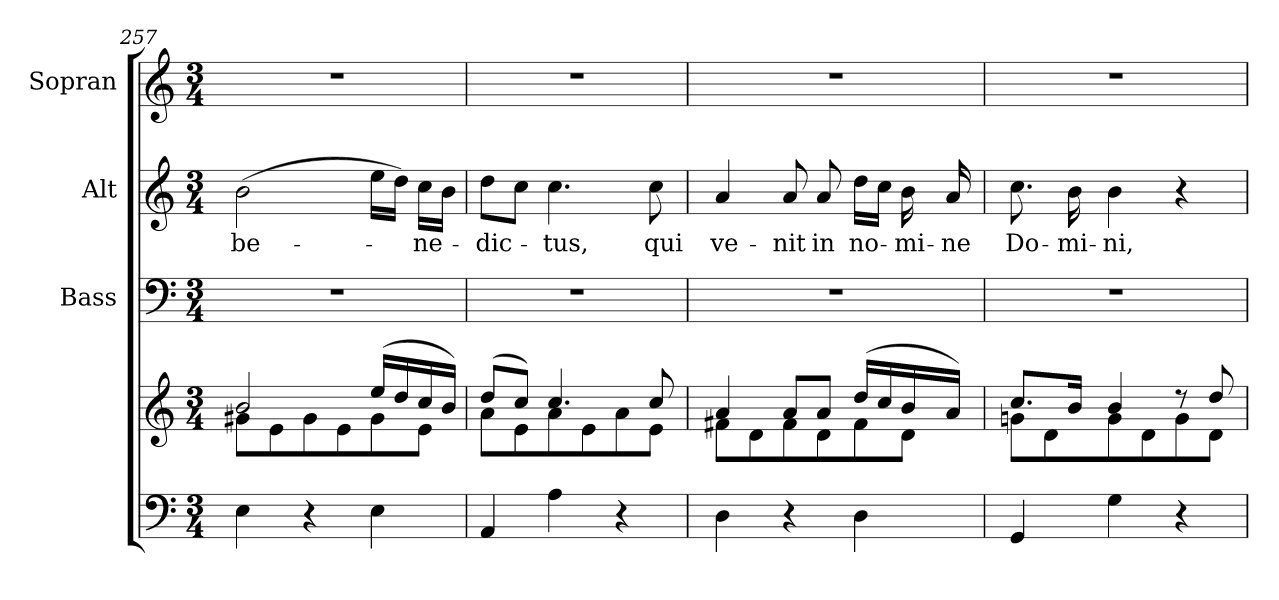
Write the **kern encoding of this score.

**kern	**kern	**kern	**kern	**text	**kern
*part4	*part4	*part3	*part2	*part2	*part1
*staff5	*staff4	*staff3	*staff2	*staff2	*staff1
*	*	*I"Bass	*I"Alt	*	*I"Sopran
*	*	*I'B.	*I'A.	*	*I'S.
*clefF4	*clefG2	*clefF4	*clefG2	*	*clefG2
*k[]	*k[]	*k[]	*k[]	*	*k[]
*C:	*C:	*C:	*C:	*	*C:
*M3/4	*M3/4	*M3/4	*M3/4	*	*M3/4
=257	=257	=257	=257	=257	=257
*	*^	*	*	*	*
!	!	!	!	!	!LO:LY:b	!
4E\	2b/	8g#X\L	2.r	(>2b\	be-	2.r
.	.	8e\	.	.	.	.
4r	.	8g#\	.	.	.	.
.	.	8e\	.	.	.	.
4E\	(>16ee/LL	8g#\	.	16ee\LL	.	.
.	16dd/	.	.	16dd\JJ)	.	.
!	!	!	!	!	!LO:LY:b	!
.	16cc/	8e\J	.	16cc\LL	-ne-	.
.	16b/JJ)	.	.	16b\JJ	.	.
!!LO:LB:g=z
=258	=258	=258	=258	=258	=258	=258
!	!	!	!	!	!LO:LY:b	!
4AA/	(>8dd/L	8a\L	2.r	8dd\L	-dic-	2.r
.	8cc/J)	8e\	.	8cc\J	.	.
!	!	!	!	!	!LO:LY:b	!
4A\	4.cc/	8a\	.	4.cc\	-tus,	.
.	.	8e\	.	.	.	.
4r	.	8a\	.	.	.	.
!	!	!	!	!	!LO:LY:b	!
.	8cc/	8e\J	.	8cc\	qui	.
=259	=259	=259	=259	=259	=259	=259
!	!	!	!	!	!LO:LY:b	!
4D\	4a/	8f#X\L	2.r	4a/	ve-	2.r
.	.	8d\	.	.	.	.
!	!	!	!	!	!LO:LY:b	!
4r	8a/L	8f#\	.	8a/	-nit	.
!	!	!	!	!	!LO:LY:b	!
.	8a/J	8d\	.	8a/	in	.
!	!	!	!	!	!LO:LY:b	!
4D\	(>16dd/LL	8f#\	.	16dd\LL	no-	.
.	16cc/	.	.	16cc\JJ	.	.
!	!	!	!	!	!LO:LY:b	!
.	16b/	8d\J	.	16b\	-mi-	.
!	!	!	!	!	!LO:LY:b	!
.	16a/JJ)	.	.	16a/	-ne	.
=260	=260	=260	=260	=260	=260	=260
!	!	!	!	!	!LO:LY:b	!
4GG/	8.cc/L	8gn\L	2.r	8.cc\	Do-	2.r
.	.	8d\	.	.	.	.
!	!	!	!	!	!LO:LY:b	!
.	16b/Jk	.	.	16b\	-mi-	.
!	!	!	!	!	!LO:LY:b	!
4G\	4b/	8g\	.	4b\	-ni,	.
.	.	8d\	.	.	.	.
4r	8rdd	8g\	.	4r	.	.
.	8dd/	8d\J	.	.	.	.
*	*v	*v	*	*	*	*
=	=	=	=	=	=
*-	*-	*-	*-	*-	*-
